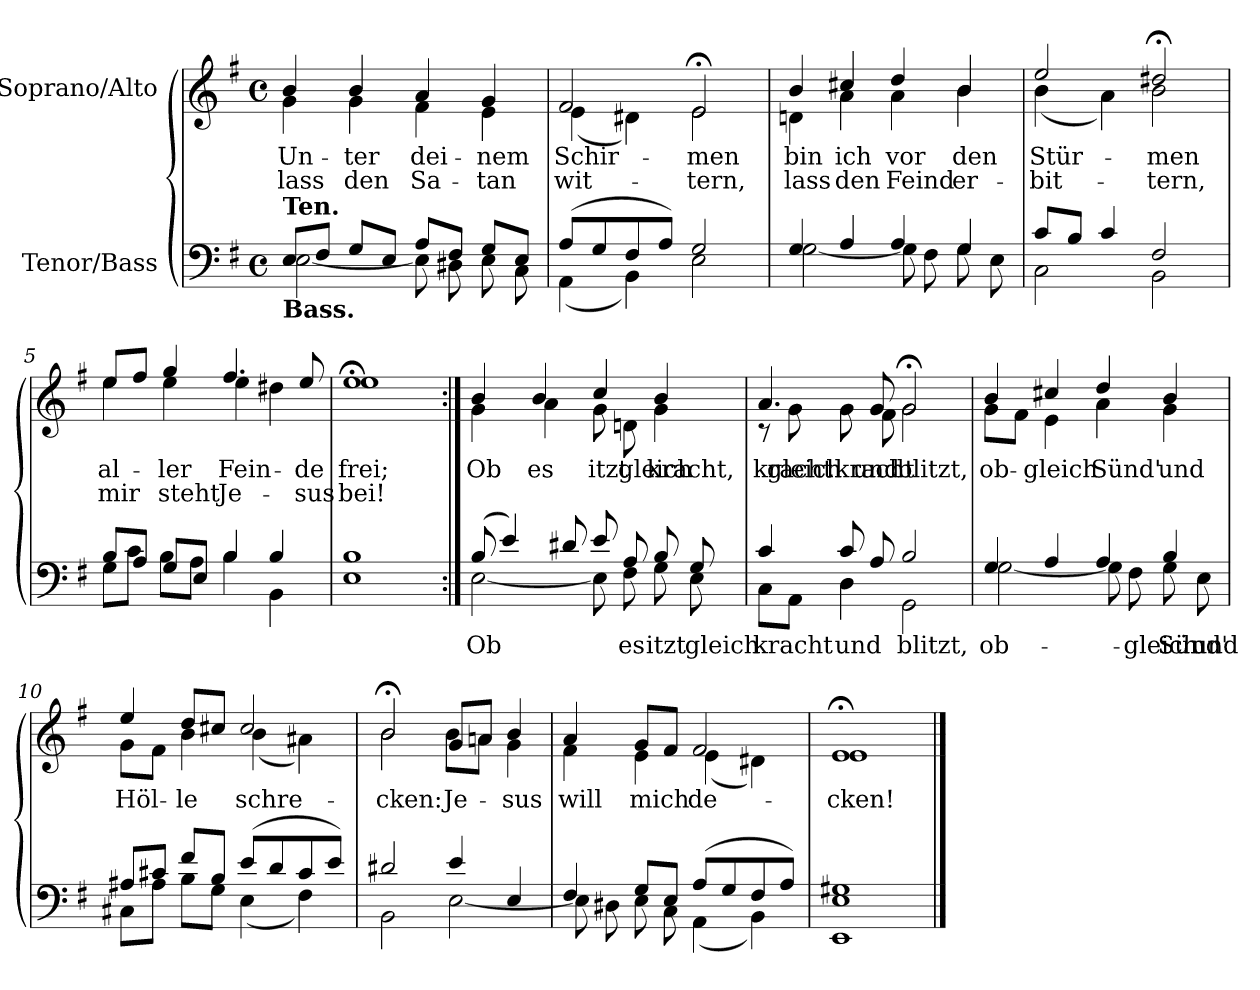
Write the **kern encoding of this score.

**kern	**text	**kern	**text	**text
*part2	*part2	*part1	*part1	*part1
*staff2	*staff2	*staff1	*staff1	*staff1
*I"Tenor/Bass	*	*I"Soprano/Alto	*	*
*clefF4	*	*clefG2	*	*
*k[f#]	*	*k[f#]	*	*
*M4/4	*	*M4/4	*	*
*met(c)	*	*met(c)	*	*
=1	=1	=1	=1	=1
*^	*	*	*	*
!	!	!	!LO:TX:a:B:t=Sopr. I u II.	!	!
!LO:TX:a:B:t=Ten.	!	!	!	!	!
!LO:TX:b:B:t=Bass.	!	!	!	!	!
!	!	!	!	!LO:LY:b	!LO:LY:b
*	*	*	*^	*	*
8E/L	[2E\	.	4b/	4g\	Un-	lass
8F#/J	.	.	.	.	.	.
!	!	!	!	!	!LO:LY:b	!LO:LY:b
8G/L	.	.	4b/	4g\	-ter	den
8E/J	.	.	.	.	.	.
!	!	!	!	!	!LO:LY:b	!LO:LY:b
8A/L	8E\]	.	4a/	4f#\	dei-	Sa-
8F#/J	8D#X\	.	.	.	.	.
!	!	!	!	!	!LO:LY:b	!LO:LY:b
8G/L	8E\	.	4g/	4e\	-nem	-tan
8E/J	8C\	.	.	.	.	.
=2	=2	=2	=2	=2	=2	=2
!	!	!	!	!	!LO:LY:b	!LO:LY:b
(8A/L	(4AA\	.	2f#/	(4e\	Schir-	wit-
8G/	.	.	.	.	.	.
8F#/	4BB\)	.	.	4d#X\)	.	.
8A/J)	.	.	.	.	.	.
!	!	!	!	!	!LO:LY:b	!LO:LY:b
2G/	2E\	.	2e;</	2e\	-men	-tern,
=3	=3	=3	=3	=3	=3	=3
!	!	!	!	!	!LO:LY:b	!LO:LY:b
4G/	[2G\	.	4b/	4dn\	bin	lass
!	!	!	!	!	!LO:LY:b	!LO:LY:b
4A/	.	.	4cc#X/	4a\	ich	den
!	!	!	!	!	!LO:LY:b	!LO:LY:b
4A/	8G\]	.	4dd/	4a\	vor	Feind
.	8F#\	.	.	.	.	.
!	!	!	!	!	!LO:LY:b	!LO:LY:b
4G/	8G\	.	4b/	4b\	den	er-
.	8E\	.	.	.	.	.
=4	=4	=4	=4	=4	=4	=4
!	!	!	!	!	!LO:LY:b	!LO:LY:b
8c/L	2C\	.	2ee/	(4b\	Stür-	-bit-
8B/J	.	.	.	.	.	.
4c/	.	.	.	4a\)	.	.
!	!	!	!	!	!LO:LY:b	!LO:LY:b
2F#/	2BB\	.	2dd#X;</	2b\	-men	-tern,
=5	=5	=5	=5	=5	=5	=5
!	!	!	!	!	!LO:LY:b	!LO:LY:b
8B/L	8G\L	.	8ee/L	4ee\	al-	mir
8A/J	8c\J	.	8ff#/J	.	.	.
!	!	!	!	!	!LO:LY:b	!LO:LY:b
8G/L	8B\L	.	4gg/	4ee\	-ler	steht
8E/J	8A\J	.	.	.	.	.
!	!	!	!	!	!LO:LY:b	!LO:LY:b
4B/	4B\	.	4.ff#/	4ee\	Fein-	Je-
4B/	4BB\	.	.	4dd#X\	.	.
!	!	!	!	!	!LO:LY:b	!LO:LY:b
.	.	.	8ee/	.	-de	-sus
=6	=6	=6	=6	=6	=6	=6
!	!	!	!	!	!LO:LY:b	!LO:LY:b
1B	1E	.	1ee;<	1ee	frei;	bei!
!!LO:LB:g=z	!!
=7:|!	=7:|!	=7:|!	=7:|!	=7:|!	=7:|!	=7:|!
!	!	!LO:LY:b	!	!	!LO:LY:a	!
!	!	!	!	!	!LO:LY:b	!
(8B/	[2E\	Ob	4b/	4g\	Ob	.
4e/)	.	.	.	.	.	.
!	!	!	!	!	!LO:LY:a	!
!	!	!	!	!	!LO:LY:b	!
.	.	.	4b/	4a\	es	.
8d#X/	.	.	.	.	.	.
!	!	!	!	!	!LO:LY:a	!
!	!	!	!	!	!LO:LY:b	!
8e/	8E\]	.	4cc/	8g\	itzt	.
!	!	!LO:LY:b	!	!	!LO:LY:b	!
8A/	8F#\	es	.	8dn\	gleich	.
!	!	!LO:LY:b	!	!	!LO:LY:a	!
!	!	!	!	!	!LO:LY:b	!
8B/	8G\	itzt	4b/	4g\	kracht,	.
!	!	!LO:LY:b	!	!	!	!
8G/	8E\	gleich	.	.	.	.
=8	=8	=8	=8	=8	=8	=8
!	!	!LO:LY:b	!	!	!LO:LY:a	!
4c/	8C\L	kracht	4.a/	8r	kracht	.
!	!	!	!	!	!LO:LY:b	!
.	8AA\J	.	.	8g\	gleich	.
!	!	!LO:LY:b	!	!	!LO:LY:b	!
8c/	4D\	und	.	8g\	kracht	.
!	!	!	!	!	!LO:LY:a	!
!	!	!	!	!	!LO:LY:b	!
8A/	.	.	8g/	8f#\	und	.
!	!	!LO:LY:b	!	!	!LO:LY:a	!
!	!	!	!	!	!LO:LY:b	!
2B/	2GG\	blitzt,	2g;</	2g\	blitzt,	.
=9	=9	=9	=9	=9	=9	=9
!	!	!LO:LY:b	!	!	!LO:LY:b	!
4G/	[2G\	ob-	4b/	8g\L	ob-	.
.	.	.	.	8f#\J	.	.
!	!	!	!	!	!LO:LY:b	!
4A/	.	.	4cc#X/	4e\	-gleich	.
!	!	!	!	!	!LO:LY:b	!
4A/	8G\]	.	4dd/	4a\	Sünd'	.
!	!	!LO:LY:b	!	!	!	!
.	8F#\	-gleich	.	.	.	.
!	!	!LO:LY:b	!	!	!LO:LY:b	!
4B/	8G\	Sünd'	4b/	4g\	und	.
!	!	!LO:LY:b	!	!	!	!
.	8E\	und	.	.	.	.
!!LO:LB:g=z	!!
=10	=10	=10	=10	=10	=10	=10
!	!	!	!	!	!LO:LY:b	!
8A#X/L	8C#X\L	.	4ee/	8g\L	Höl-	.
8c#X/J	8A#\J	.	.	8f#\J	.	.
!	!	!	!	!	!LO:LY:b	!
8f#/L	8B\L	.	8dd/L	4b\	-le	.
8B/J	8G\J	.	8cc#X/J	.	.	.
!	!	!	!	!	!LO:LY:b	!
(8e/L	(4E\	.	2cc#/	(4b\	schre-	.
8d/	.	.	.	.	.	.
8c#/	4F#\)	.	.	4a#X\)	.	.
8e/J)	.	.	.	.	.	.
=11	=11	=11	=11	=11	=11	=11
!	!	!	!	!	!LO:LY:b	!
2d#X/	2BB\	.	2b;</	2b\	cken:	.
!	!	!	!	!	!LO:LY:b	!
4e/	[2E\	.	8g/L	8b\L	Je-	.
.	.	.	8an/J	8a\J	.	.
!	!	!	!	!	!LO:LY:b	!
4E/	.	.	4b/	4g\	-sus	.
=12	=12	=12	=12	=12	=12	=12
!	!	!	!	!	!LO:LY:b	!
4F#/	8E\]	.	4a/	4f#\	will	.
.	8D#X\	.	.	.	.	.
!	!	!	!	!	!LO:LY:b	!
8G/L	8E\	.	8g/L	4e\	mich	.
8E/J	8C\	.	8f#/J	.	.	.
!	!	!	!	!	!LO:LY:b	!
(8A/L	(4AA\	.	2f#/	(4e\	de-	.
8G/	.	.	.	.	.	.
8F#/	4BB\)	.	.	4d#X\)	.	.
8A/J)	.	.	.	.	.	.
=13	=13	=13	=13	=13	=13	=13
!	!	!	!	!	!LO:LY:b	!
1G#X	1EE 1E	.	1e;<	1e	-cken!	.
*v	*v	*	*	*	*	*
*	*	*v	*v	*	*
==	==	==	==	==
*-	*-	*-	*-	*-
